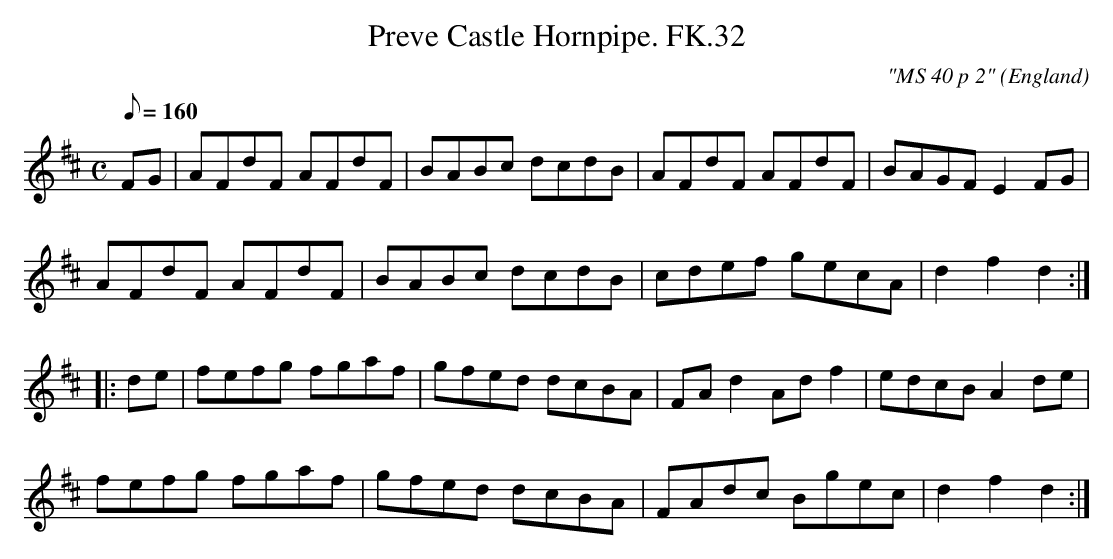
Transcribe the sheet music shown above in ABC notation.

X:1
T:Preve Castle Hornpipe. FK.32
M:C
L:1/8
Q:160
C:"MS 40 p 2"
O:England
K:D
FG | AFdF AFdF | BABc dcdB | AFdF AFdF | BAGF E2 FG |!
 AFdF AFdF | BABc dcdB | cdef gecA | d2 f2 d2 :|:!
de |fefg fgaf |gfed dcBA | FA d2 Ad f2 | edcB A2 de |!
 fefg fgaf | gfed dcBA | FAdc Bgec | d2 f2 d2 :|]
